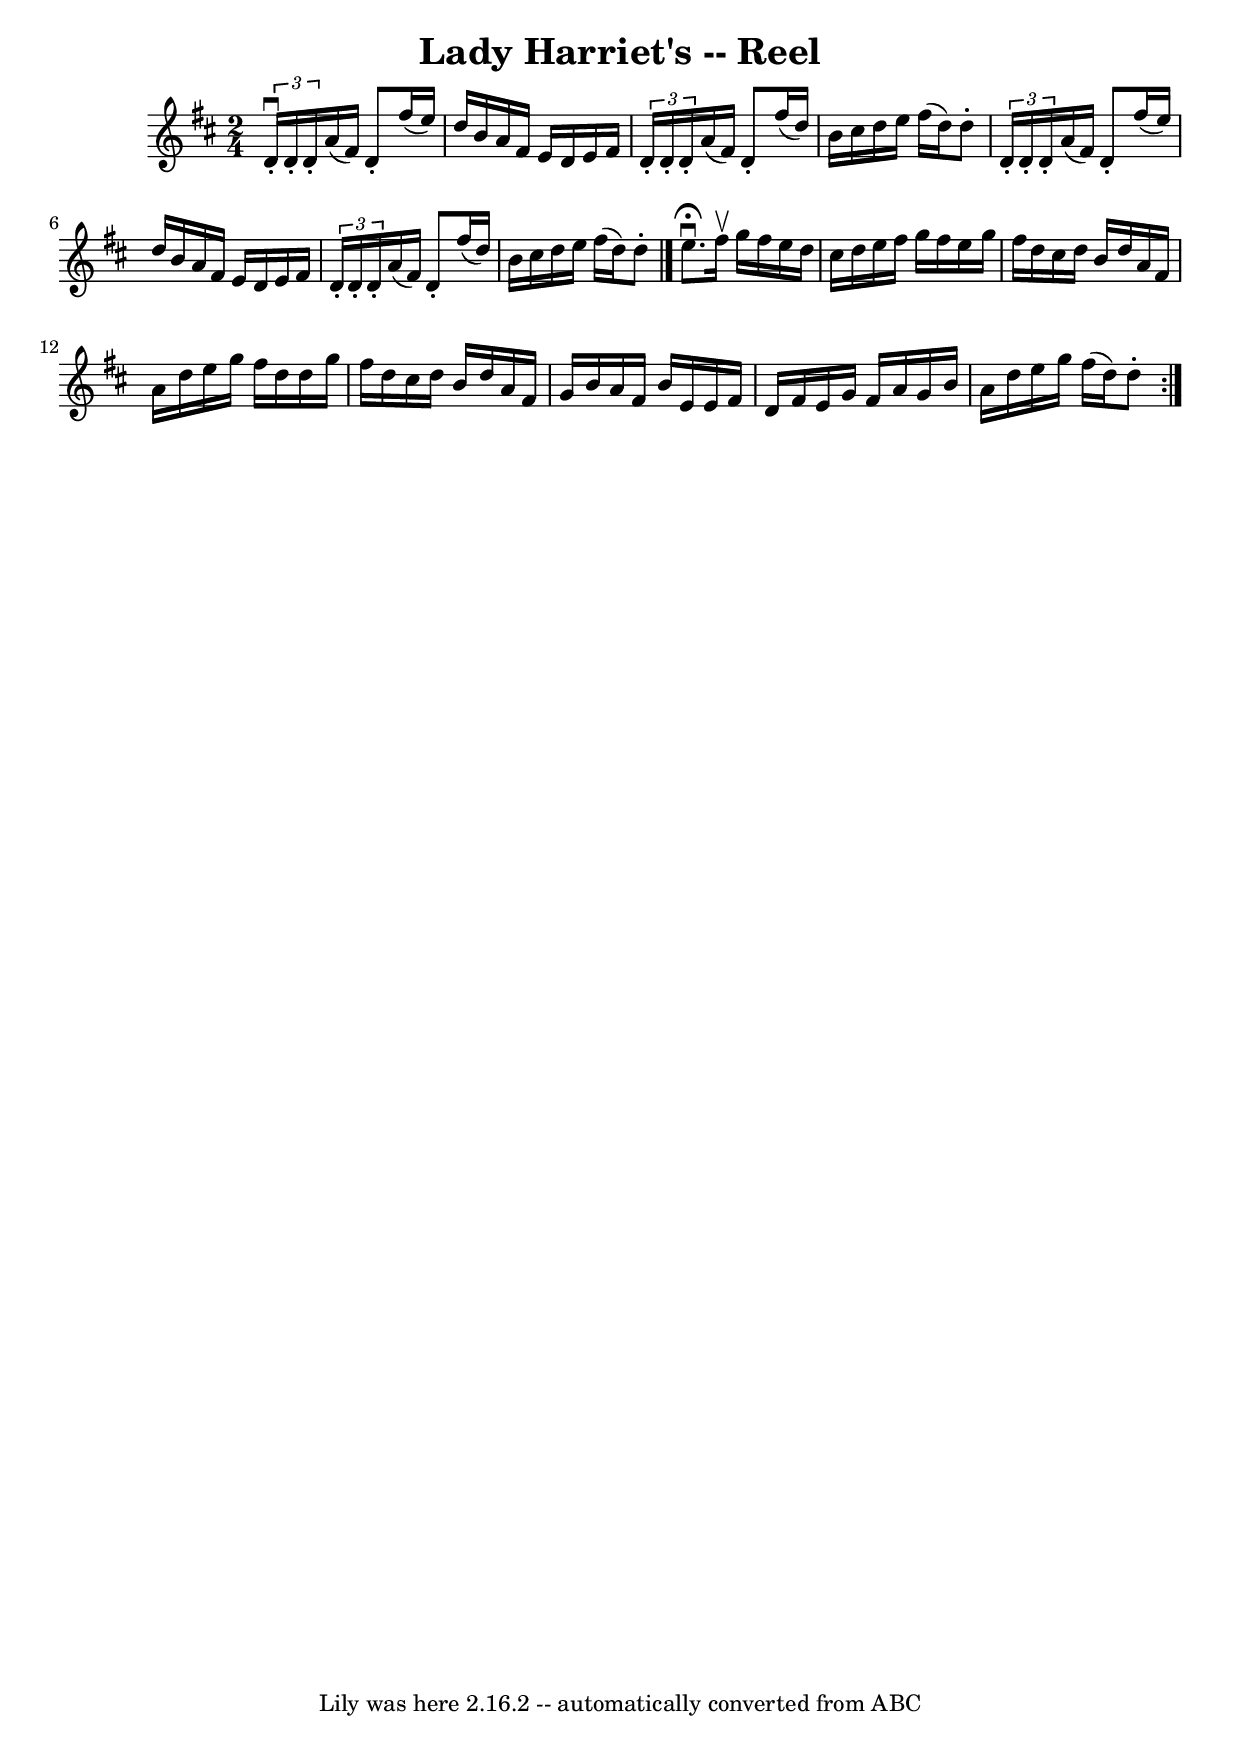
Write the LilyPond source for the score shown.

\version "2.16.2"
\include "Mammoth.ily"
\header {
  %% book = "Ryan's Mammoth Collection"
  crossRefNumber = "1"
  footnotes = "\\\\248"
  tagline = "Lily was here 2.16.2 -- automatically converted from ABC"
  title = "Lady Harriet's -- Reel"

}
voicedefault =  {


  \time 2/4 
  \key d \major
  \times 2/3 { d'16^\downbow-. d'16 -. d'16 -. 
	     } 
  a'16 (fis'16) d'8 -. fis''16 (e''16)   |
  d''16    
  b'16 a'16 fis'16 e'16 d'16 e'16 fis'16    |
  
  \times 2/3 { d'16 -. d'16 -. d'16 -. 
	     } a'16 (fis'16) d'8 -.   
  fis''16 (d''16)   |
  b'16 cis''16 d''16 e''16    
  fis''16 (d''16) d''8 -.   |
  \times 2/3 { d'16 -. d'16 -. 
	       d'16 -. 
	     } a'16 (fis'16) d'8 -. fis''16 (e''16)   |
  
  d''16 b'16 a'16 fis'16 e'16 d'16 e'16 fis'16    |
  
  \times 2/3 { d'16 -. d'16 -. d'16 -. 
	     } a'16 (fis'16) d'8 -.   
  fis''16 (d''16)   |
  b'16 cis''16 d''16 e''16    
  fis''16 (d''16) d''8 -.   \bar "|."     
  \repeat volta 2 {
    e''8.^\fermata^\downbow fis''16^\upbow g''16 fis''16 e''16 d''16    
    |
    cis''16 d''16 e''16 fis''16 g''16 fis''16 e''16    
    g''16    |
    fis''16 d''16 cis''16 d''16 b'16 d''16    
    a'16 fis'16    |
    a'16 d''16 e''16 g''16 fis''16    
    d''16 d''16 g''16    |
    fis''16 d''16 cis''16 d''16    
    b'16 d''16 a'16 fis'16    |
    g'16 b'16 a'16 fis'16    
    b'16 e'16 e'16 fis'16    |
    d'16 fis'16 e'16 g'16    
    fis'16 a'16 g'16 b'16    |
    a'16 d''16 e''16 g''16    
    fis''16 (d''16) d''8 -.     
  }   

}

\score{
  <<

    \context Staff="default"
    {
      \voicedefault 
      
    }

  >>
  \layout {
    
  }
  \midi {
  }

}
